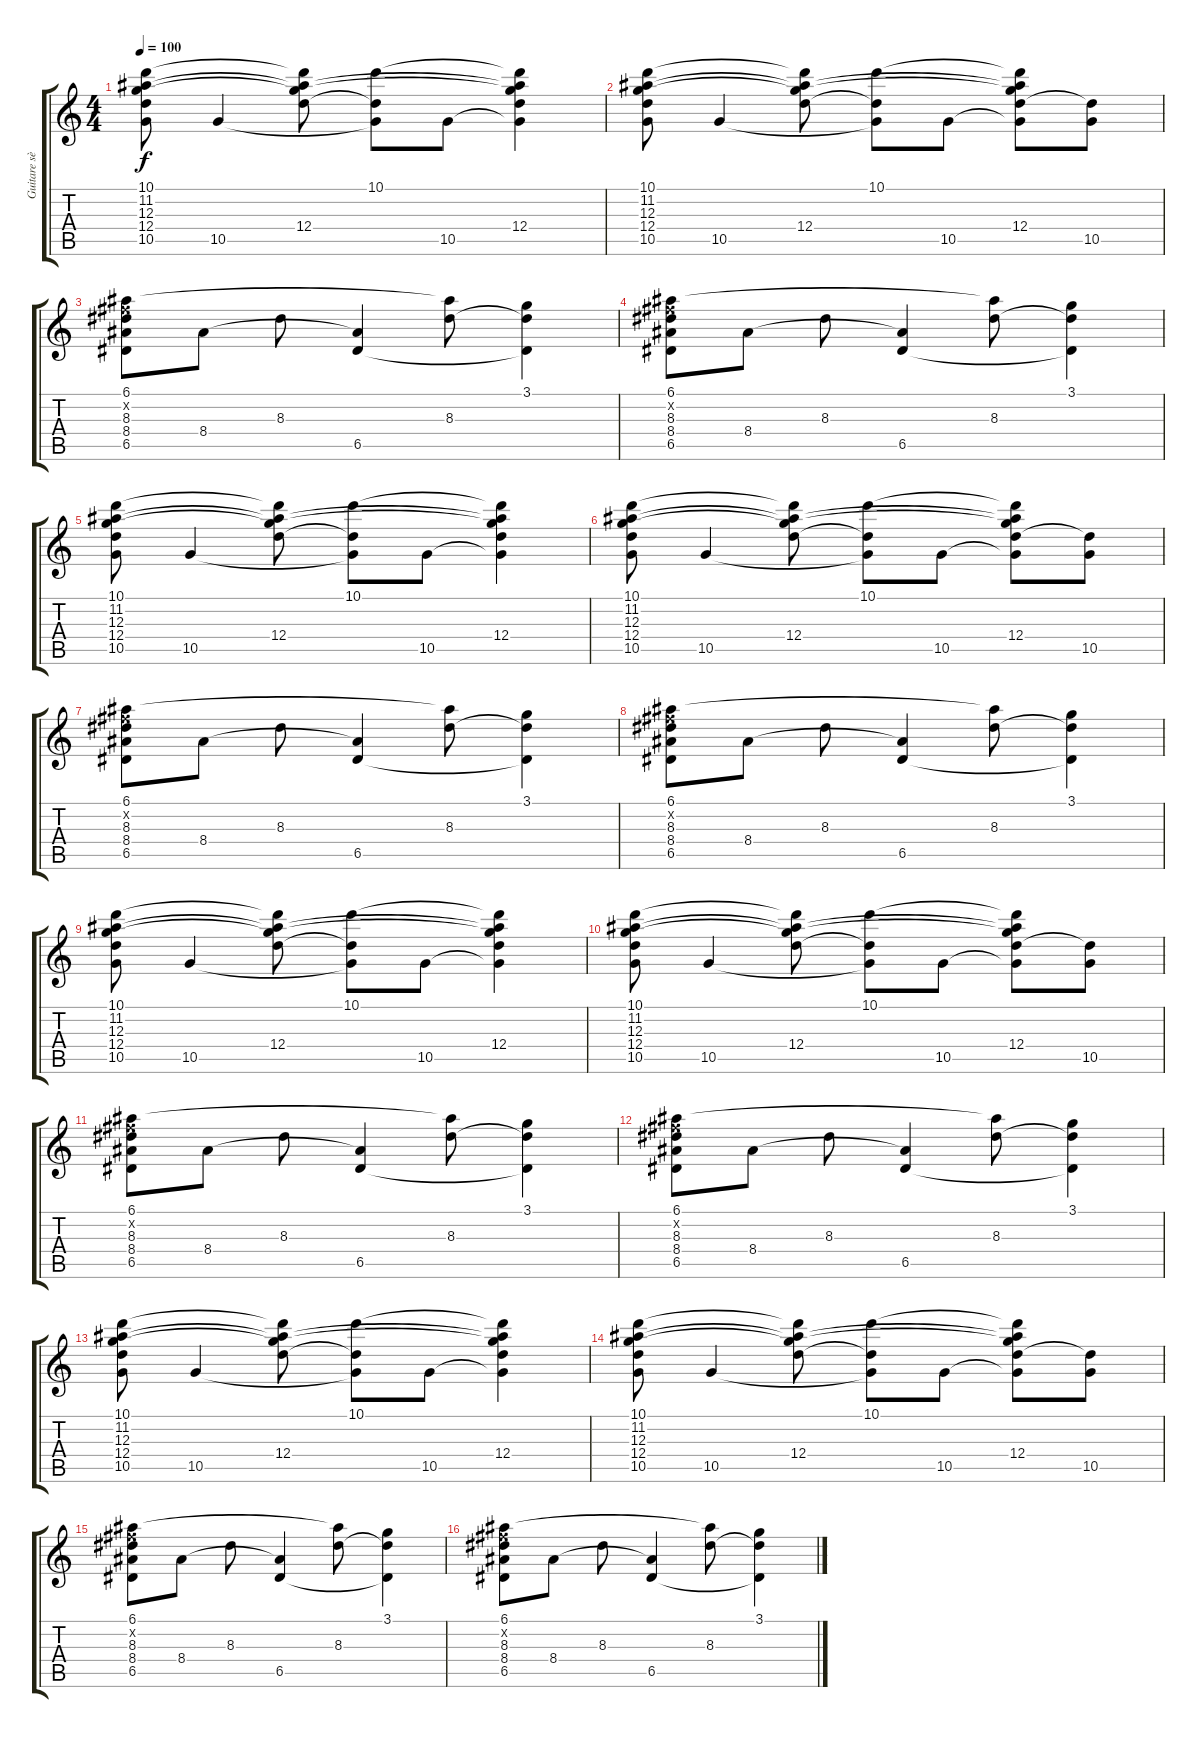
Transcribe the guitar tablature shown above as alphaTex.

\track ("Guitare sèche solo" "Guitare sè") {instrument acousticguitarnylon}
\staff {score tabs}
\tuning (E4 B3 G3 D3 A2 E2) {hide}
\ts (4 4)
\tempo 100
\clef g2
\ks c
(10.1 11.2 12.3 12.4 10.5).8{dy f} 10.5.4 (10.1{t} 11.2{t} 12.3{t} 12.4).8 (10.1 12.4{t} 10.5{t}).8 10.5.8 (10.1{t} 11.2{t} 12.3{t} 12.4 10.5{t}).4 |
(10.1 11.2 12.3 12.4 10.5).8 10.5.4 (10.1{t} 11.2{t} 12.3{t} 12.4).8 (10.1 12.4{t} 10.5{t}).8 10.5.8 (10.1{t} 11.2{t} 12.3{t} 12.4 10.5{t}).8 (12.4{t} 10.5).8 |
(6.1 7.2{x} 8.3 8.4 6.5).8 8.4.8 8.3.8 (8.4{t} 6.5).4 (6.1{t} 8.3).8 (3.1 8.3{t} 6.5{t}).4 |
(6.1 7.2{x} 8.3 8.4 6.5).8 8.4.8 8.3.8 (8.4{t} 6.5).4 (6.1{t} 8.3).8 (3.1 8.3{t} 6.5{t}).4 |
(10.1 11.2 12.3 12.4 10.5).8 10.5.4 (10.1{t} 11.2{t} 12.3{t} 12.4).8 (10.1 12.4{t} 10.5{t}).8 10.5.8 (10.1{t} 11.2{t} 12.3{t} 12.4 10.5{t}).4 |
(10.1 11.2 12.3 12.4 10.5).8 10.5.4 (10.1{t} 11.2{t} 12.3{t} 12.4).8 (10.1 12.4{t} 10.5{t}).8 10.5.8 (10.1{t} 11.2{t} 12.3{t} 12.4 10.5{t}).8 (12.4{t} 10.5).8 |
(6.1 7.2{x} 8.3 8.4 6.5).8 8.4.8 8.3.8 (8.4{t} 6.5).4 (6.1{t} 8.3).8 (3.1 8.3{t} 6.5{t}).4 |
(6.1 7.2{x} 8.3 8.4 6.5).8 8.4.8 8.3.8 (8.4{t} 6.5).4 (6.1{t} 8.3).8 (3.1 8.3{t} 6.5{t}).4 |
(10.1 11.2 12.3 12.4 10.5).8 10.5.4 (10.1{t} 11.2{t} 12.3{t} 12.4).8 (10.1 12.4{t} 10.5{t}).8 10.5.8 (10.1{t} 11.2{t} 12.3{t} 12.4 10.5{t}).4 |
(10.1 11.2 12.3 12.4 10.5).8 10.5.4 (10.1{t} 11.2{t} 12.3{t} 12.4).8 (10.1 12.4{t} 10.5{t}).8 10.5.8 (10.1{t} 11.2{t} 12.3{t} 12.4 10.5{t}).8 (12.4{t} 10.5).8 |
(6.1 7.2{x} 8.3 8.4 6.5).8 8.4.8 8.3.8 (8.4{t} 6.5).4 (6.1{t} 8.3).8 (3.1 8.3{t} 6.5{t}).4 |
(6.1 7.2{x} 8.3 8.4 6.5).8 8.4.8 8.3.8 (8.4{t} 6.5).4 (6.1{t} 8.3).8 (3.1 8.3{t} 6.5{t}).4 |
(10.1 11.2 12.3 12.4 10.5).8 10.5.4 (10.1{t} 11.2{t} 12.3{t} 12.4).8 (10.1 12.4{t} 10.5{t}).8 10.5.8 (10.1{t} 11.2{t} 12.3{t} 12.4 10.5{t}).4 |
(10.1 11.2 12.3 12.4 10.5).8 10.5.4 (10.1{t} 11.2{t} 12.3{t} 12.4).8 (10.1 12.4{t} 10.5{t}).8 10.5.8 (10.1{t} 11.2{t} 12.3{t} 12.4 10.5{t}).8 (12.4{t} 10.5).8 |
(6.1 7.2{x} 8.3 8.4 6.5).8 8.4.8 8.3.8 (8.4{t} 6.5).4 (6.1{t} 8.3).8 (3.1 8.3{t} 6.5{t}).4 |
(6.1 7.2{x} 8.3 8.4 6.5).8 8.4.8 8.3.8 (8.4{t} 6.5).4 (6.1{t} 8.3).8 (3.1 8.3{t} 6.5{t}).4
